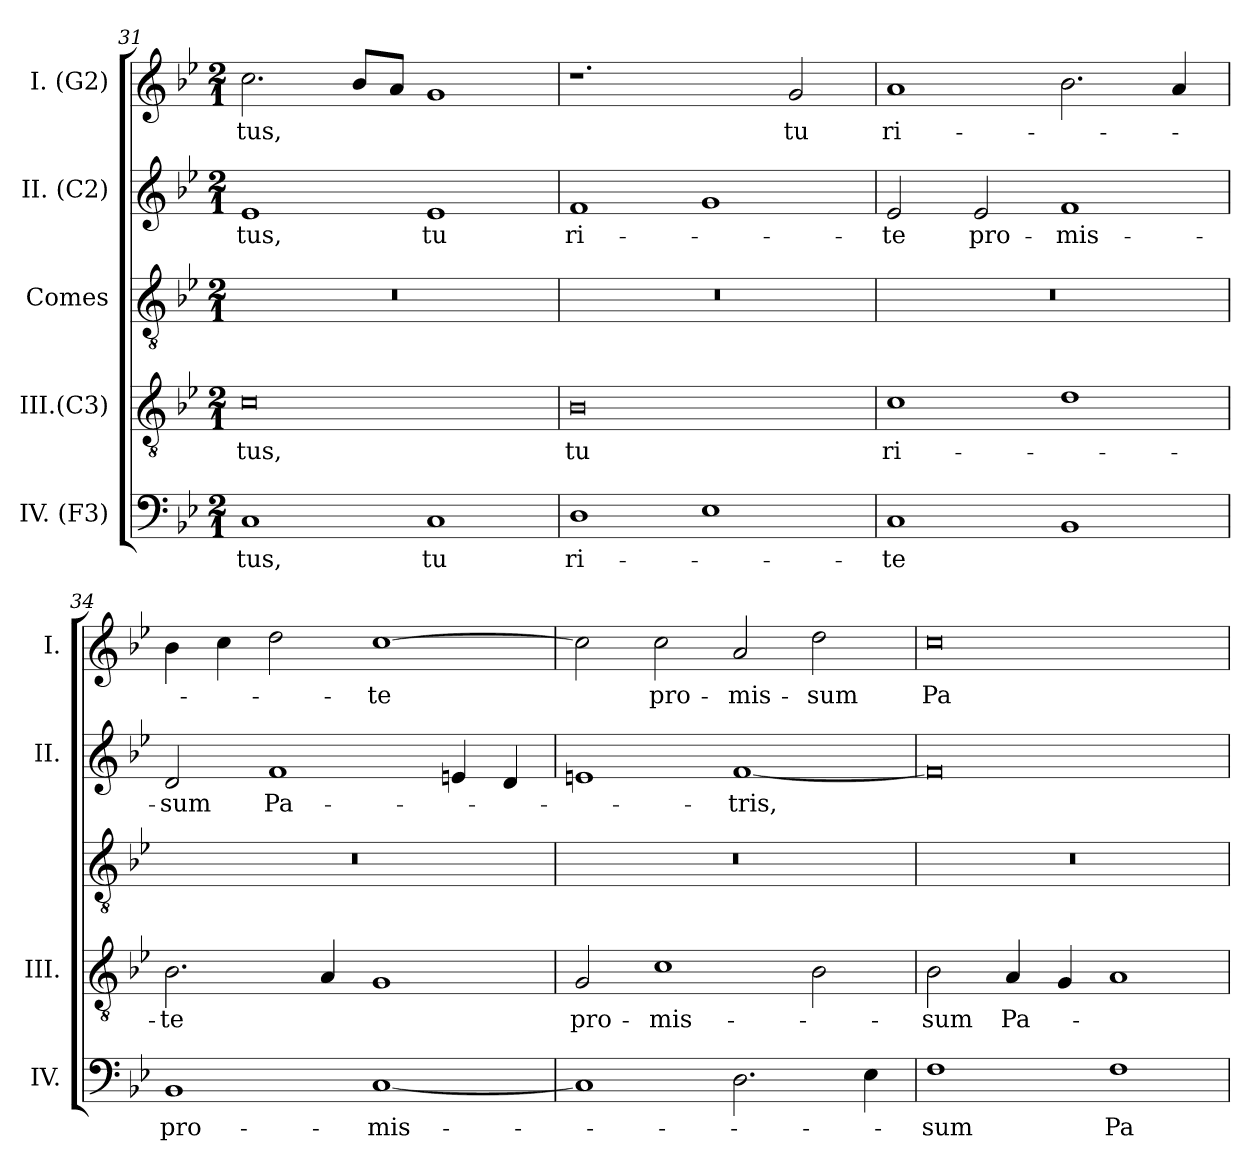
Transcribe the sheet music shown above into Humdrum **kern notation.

**kern	**text	**kern	**text	**kern	**kern	**text	**kern	**text
*part5	*part5	*part4	*part4	*part3	*part2	*part2	*part1	*part1
*staff5	*staff5	*staff4	*staff4	*staff3	*staff2	*staff2	*staff1	*staff1
*I"IV. (F3)	*	*I"III.(C3)	*	*I"Comes	*I"II. (C2)	*	*I"I. (G2)	*
*I'IV.	*	*I'III.	*	*	*I'II.	*	*I'I.	*
*clefF4	*	*clefGv2	*	*clefGv2	*clefG2	*	*clefG2	*
*	*	*ITrd7c12	*	*ITrd7c12	*ITrd7c12	*	*	*
*k[b-e-]	*	*k[b-e-]	*	*k[b-e-]	*k[b-e-]	*	*k[b-e-]	*
*B-:	*	*B-:	*	*B-:	*B-:	*	*B-:	*
*M2/1	*	*M2/1	*	*M2/1	*M2/1	*	*M2/1	*
=31	=31	=31	=31	=31	=31	=31	=31	=31
!	!LO:LY:b:color=#000000	!	!	!	!	!	!	!
!	!	!	!LO:LY:b:color=#000000	!LO:N:vis=1	!	!	!	!
!	!	!	!	!	!	!LO:LY:b:color=#000000	!	!
!	!	!	!	!	!	!	!	!LO:LY:b:color=#000000
1Ci	-tus,	0Ci	-tus,	0r	1E-i	-tus,	2.cci\	-tus,
.	.	.	.	.	.	.	8b-i/L	.
.	.	.	.	.	.	.	8ai/J	.
!	!LO:LY:b:color=#000000	!	!	!	!	!	!	!
!	!	!	!	!	!	!LO:LY:b:color=#000000	!	!
1Ci	tu	.	.	.	1E-i	tu	1gi	.
=32	=32	=32	=32	=32	=32	=32	=32	=32
!	!LO:LY:b:color=#000000	!	!	!	!	!	!	!
!	!	!	!LO:LY:b:color=#000000	!LO:N:vis=1	!	!	!	!
!	!	!	!	!	!	!LO:LY:b:color=#000000	!	!
1Di	ri-	0BB-i	tu	0r	1Fi	ri-	1.r	.
1E-i	.	.	.	.	1Gi	.	.	.
!	!	!	!	!	!	!	!	!LO:LY:b:color=#000000
.	.	.	.	.	.	.	2gi/	tu
!!LO:LB:g=z
=33	=33	=33	=33	=33	=33	=33	=33	=33
!	!LO:LY:b:color=#000000	!	!	!	!	!	!	!
!	!	!	!LO:LY:b:color=#000000	!LO:N:vis=1	!	!	!	!
!	!	!	!	!	!	!LO:LY:b:color=#000000	!	!
!	!	!	!	!	!	!	!	!LO:LY:b:color=#000000
1Ci	-te	1Ci	ri-	0r	2E-i/	-te	1ai	ri-
!	!	!	!	!	!	!LO:LY:b:color=#000000	!	!
.	.	.	.	.	2E-i/	pro-	.	.
!	!	!	!	!	!	!LO:LY:b:color=#000000	!	!
1BB-i	.	1Di	.	.	1Fi	-mis-	2.b-i\	.
.	.	.	.	.	.	.	4ai/	.
=34	=34	=34	=34	=34	=34	=34	=34	=34
!	!LO:LY:b:color=#000000	!	!	!	!	!	!	!
!	!	!	!LO:LY:b:color=#000000	!LO:N:vis=1	!	!	!	!
!	!	!	!	!	!	!LO:LY:b:color=#000000	!	!
1BB-i	pro-	2.BB-i\	-te	0r	2Di/	-sum	4b-i\	.
.	.	.	.	.	.	.	4cci\	.
!	!	!	!	!	!	!LO:LY:b:color=#000000	!	!
.	.	.	.	.	1Fi	Pa-	2ddi\	.
.	.	4AAi/	.	.	.	.	.	.
!	!LO:LY:b:color=#000000	!	!	!	!	!	!	!
!	!	!	!	!	!	!	!	!LO:LY:b:color=#000000
[1Ci	-mis-	1GGi	.	.	.	.	[1cci	-te
.	.	.	.	.	4Eni/	.	.	.
.	.	.	.	.	4Di/	.	.	.
=35	=35	=35	=35	=35	=35	=35	=35	=35
!	!	!	!LO:LY:b:color=#000000	!LO:N:vis=1	!	!	!	!
1Ci]	.	2GGi/	pro-	0r	1Eni	.	2cci\]	.
!	!	!	!LO:LY:b:color=#000000	!	!	!	!	!
!	!	!	!	!	!	!	!	!LO:LY:b:color=#000000
.	.	1Ci	-mis-	.	.	.	2cci\	pro-
!	!	!	!	!	!	!LO:LY:b:color=#000000	!	!
!	!	!	!	!	!	!	!	!LO:LY:b:color=#000000
2.Di\	.	.	.	.	[1Fi	-tris,	2ai/	-mis-
!	!	!	!	!	!	!	!	!LO:LY:b:color=#000000
.	.	2BB-i\	.	.	.	.	2ddi\	-sum
4E-i\	.	.	.	.	.	.	.	.
=36	=36	=36	=36	=36	=36	=36	=36	=36
!	!LO:LY:b:color=#000000	!	!	!	!	!	!	!
!	!	!	!LO:LY:b:color=#000000	!LO:N:vis=1	!	!	!	!
!	!	!	!	!	!	!	!	!LO:LY:b:color=#000000
1Fi	-sum	2BB-i\	-sum	0r	0Fi]	.	0cci	Pa-
!	!	!	!LO:LY:b:color=#000000	!	!	!	!	!
.	.	4AAi/	Pa-	.	.	.	.	.
.	.	4GGi/	.	.	.	.	.	.
!	!LO:LY:b:color=#000000	!	!	!	!	!	!	!
1Fi	Pa-	1AAi	.	.	.	.	.	.
=	=	=	=	=	=	=	=	=
*-	*-	*-	*-	*-	*-	*-	*-	*-
